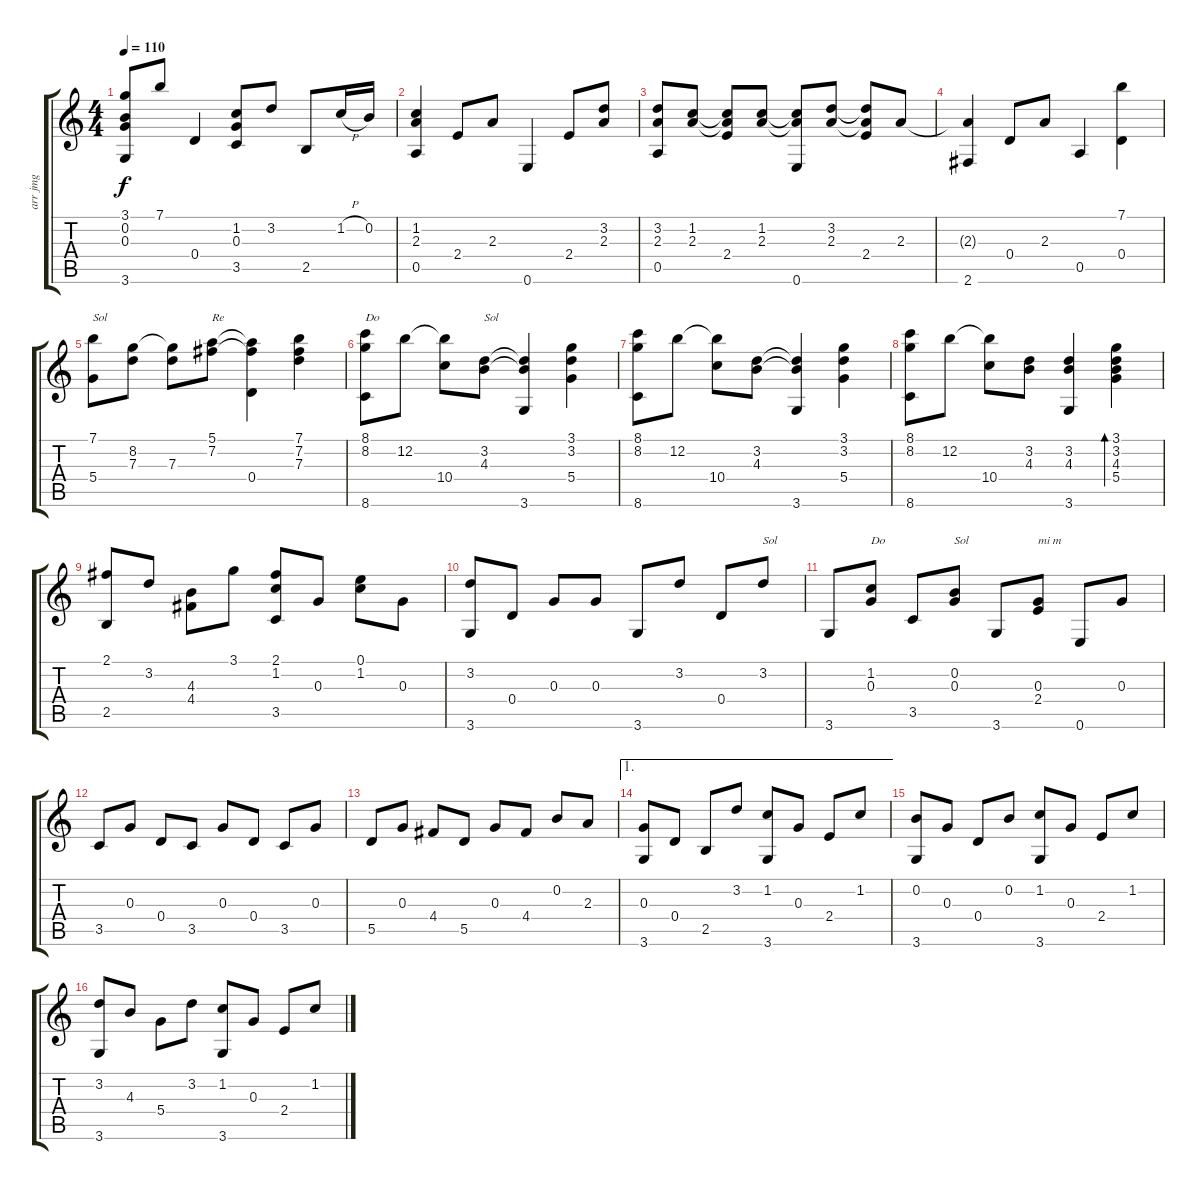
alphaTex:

\track ("arr jmg" "arr jmg") {instrument electricguitarjazz}
\staff {score tabs}
\tuning (E4 B3 G3 D3 A2 E2) {hide}
\ts (4 4)
\tempo 110
\clef g2
\ks c
(3.1 0.2 0.3 3.6).8{dy f} 7.1.8 0.4.4 (1.2 0.3 3.5).8 3.2.8 2.5.8 1.2{h}.16 0.2.16 |
(1.2 2.3 0.5).4 2.4.8 2.3.8 0.6.4 2.4.8 (3.2 2.3).8 |
(3.2 2.3 0.5).8 (1.2 2.3).8 (1.2{t} 2.3{t} 2.4).8 (1.2 2.3).8 (1.2{t} 2.3{t} 0.6).8 (3.2 2.3).8 (3.2{t} 2.3{t} 2.4).8 2.3.8 |
(2.3{t} 2.6).4 0.4.8 2.3.8 0.5.4 (7.1 0.4).4 |
(7.1 5.4).8{txt "Sol"} (8.2 7.3).8 (8.2{t} 7.3).8 (5.1 7.2).8{txt "Re"} (5.1{t} 7.2{t} 0.4).4 (7.1 7.2 7.3).4 |
(8.1 8.2 8.6).8{txt "Do"} 12.2.8 (12.2{t} 10.4).8 (3.2 4.3).8{txt "Sol"} (3.2{t} 4.3{t} 3.6).4 (3.1 3.2 5.4).4 |
(8.1 8.2 8.6).8 12.2.8 (12.2{t} 10.4).8 (3.2 4.3).8 (3.2{t} 4.3{t} 3.6).4 (3.1 3.2 5.4).4 |
(8.1 8.2 8.6).8 12.2.8 (12.2{t} 10.4).8 (3.2 4.3).8 (3.2 4.3 3.6).4 (3.1 3.2 4.3 5.4).4{bd 120} |
(2.1 2.5).8 3.2.8 (4.3 4.4).8 3.1.8 (2.1 1.2 3.5).8 0.3.8 (0.1 1.2).8 0.3.8 |
(3.2 3.6).8 0.4.8 0.3.8 0.3.8 3.6.8 3.2.8 0.4.8 3.2.8{txt "Sol"} |
3.6.8 (1.2 0.3).8{txt "Do"} 3.5.8 (0.2 0.3).8{txt "Sol"} 3.6.8 (0.3 2.4).8{txt "mi m"} 0.6.8 0.3.8 |
3.5.8 0.3.8 0.4.8 3.5.8 0.3.8 0.4.8 3.5.8 0.3.8 |
5.5.8 0.3.8 4.4.8 5.5.8 0.3.8 4.4.8 0.2.8 2.3.8 |
\ae 1
(0.3 3.6).8 0.4.8 2.5.8 3.2.8 (1.2 3.6).8 0.3.8 2.4.8 1.2.8 |
(0.2 3.6).8 0.3.8 0.4.8 0.2.8 (1.2 3.6).8 0.3.8 2.4.8 1.2.8 |
(3.2 3.6).8 4.3.8 5.4.8 3.2.8 (1.2 3.6).8 0.3.8 2.4.8 1.2.8
